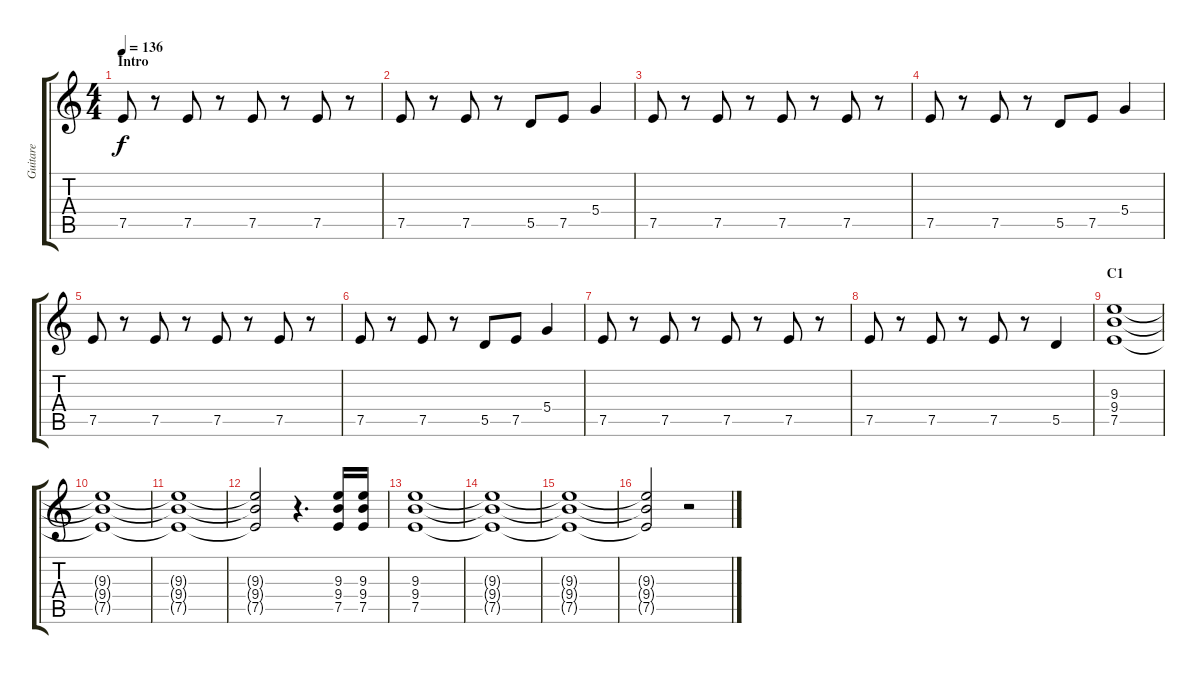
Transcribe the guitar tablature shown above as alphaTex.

\track ("Guitare" "Guitare") {instrument overdrivenguitar}
\staff {score tabs}
\tuning (E4 B3 G3 D3 A2 E2) {hide}
\ts (4 4)
\section ("" "Intro")
\tempo 136
\clef g2
\ks c
7.5.8{dy f instrument overdrivenguitar} r.8 7.5.8 r.8 7.5.8 r.8 7.5.8 r.8 |
7.5.8 r.8 7.5.8 r.8 5.5.8 7.5.8 5.4.4 |
7.5.8 r.8 7.5.8 r.8 7.5.8 r.8 7.5.8 r.8 |
7.5.8 r.8 7.5.8 r.8 5.5.8 7.5.8 5.4.4 |
7.5.8 r.8 7.5.8 r.8 7.5.8 r.8 7.5.8 r.8 |
7.5.8 r.8 7.5.8 r.8 5.5.8 7.5.8 5.4.4 |
7.5.8 r.8 7.5.8 r.8 7.5.8 r.8 7.5.8 r.8 |
7.5.8 r.8 7.5.8 r.8 7.5.8 r.8 5.5.4 |
\section ("" "C1")
(9.3 9.4 7.5).1 |
(9.3{t} 9.4{t} 7.5{t}).1 |
(9.3{t} 9.4{t} 7.5{t}).1 |
(9.3{t} 9.4{t} 7.5{t}).2 r.4{d} (9.3 9.4 7.5).16 (9.3 9.4 7.5).16 |
(9.3 9.4 7.5).1 |
(9.3{t} 9.4{t} 7.5{t}).1 |
(9.3{t} 9.4{t} 7.5{t}).1 |
(9.3{t} 9.4{t} 7.5{t}).2 r.2
